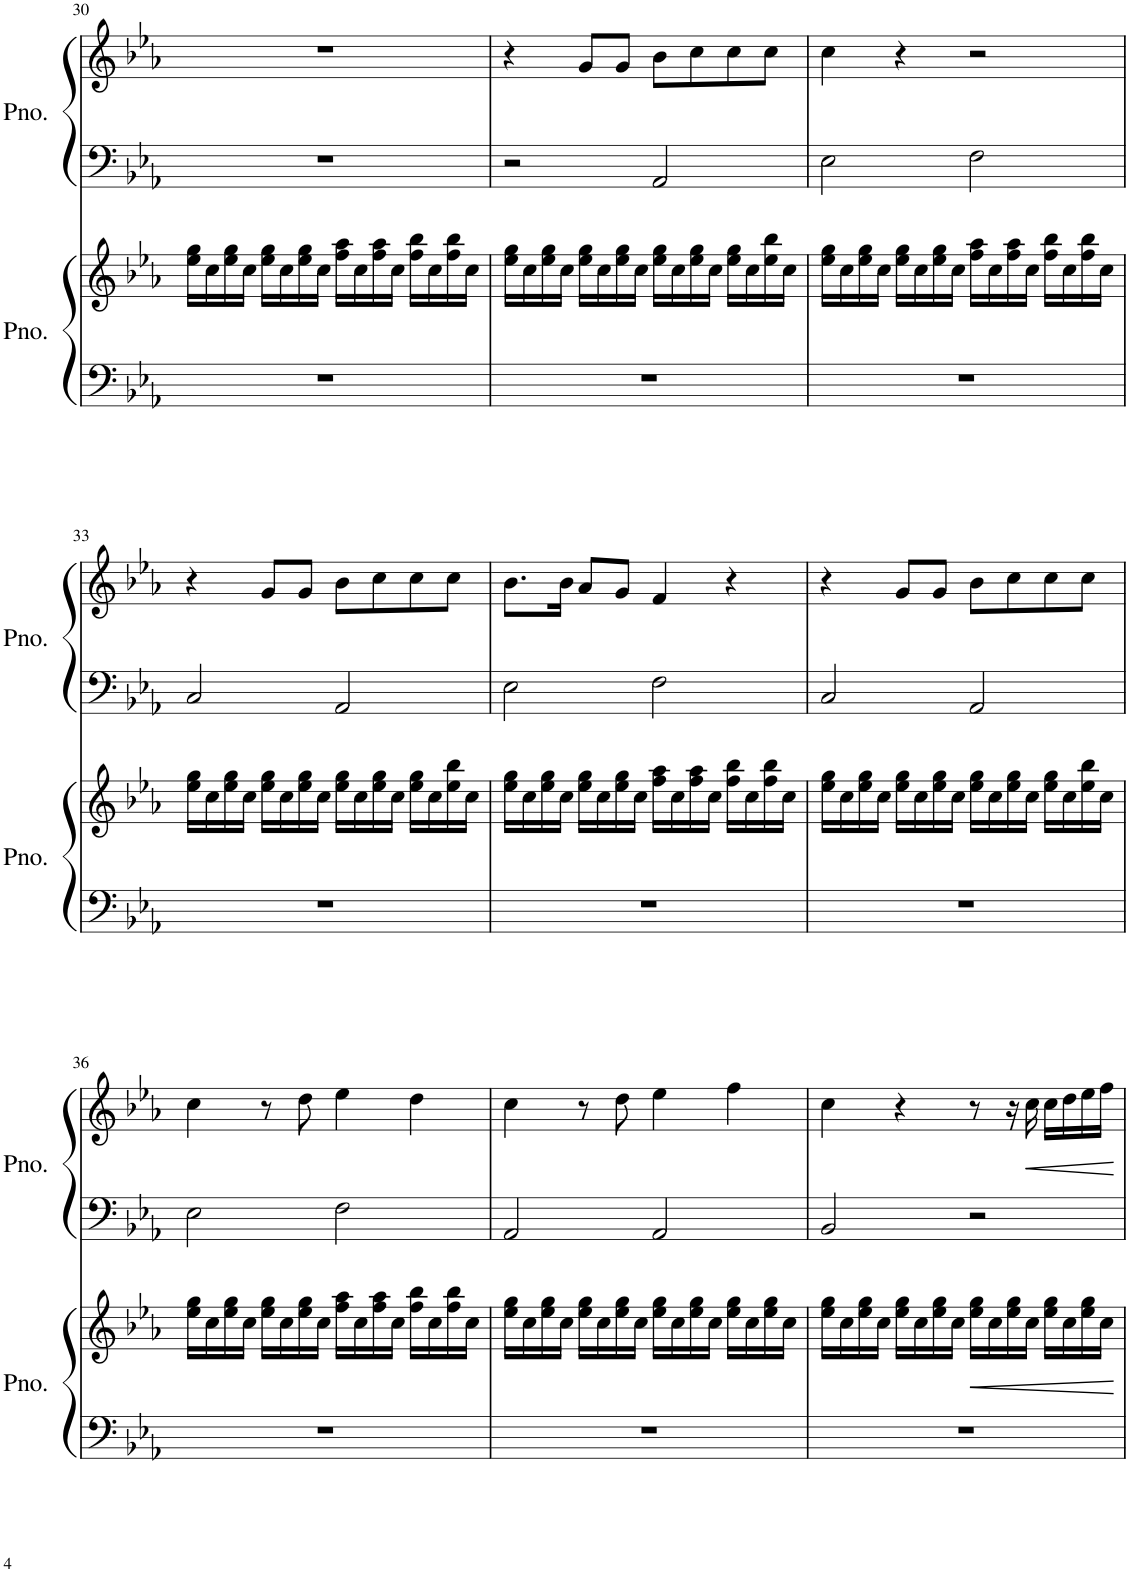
**kern	**kern	**dynam	**kern	**kern	**dynam
*part2	*part2	*part2	*part1	*part1	*part1
*staff4	*staff3	*staff3/4	*staff2	*staff1	*staff1/2
*I"Piano	*	*	*I"Piano	*	*
*I'Pno.	*	*	*I'Pno.	*	*
!!LO:PB:g=z
*clefF4	*clefG2	*	*clefF4	*clefG2	*
*k[b-e-a-]	*k[b-e-a-]	*	*k[b-e-a-]	*k[b-e-a-]	*
*M4/4	*M4/4	*	*M4/4	*M4/4	*
=30	=30	=30	=30	=30	=30
1r	16ee-\ 16gg\LL	.	1r	1r	.
.	16cc\	.	.	.	.
.	16ee-\ 16gg\	.	.	.	.
.	16cc\JJ	.	.	.	.
.	16ee-\ 16gg\LL	.	.	.	.
.	16cc\	.	.	.	.
.	16ee-\ 16gg\	.	.	.	.
.	16cc\JJ	.	.	.	.
.	16ff\ 16aa-\LL	.	.	.	.
.	16cc\	.	.	.	.
.	16ff\ 16aa-\	.	.	.	.
.	16cc\JJ	.	.	.	.
.	16ff\ 16bb-\LL	.	.	.	.
.	16cc\	.	.	.	.
.	16ff\ 16bb-\	.	.	.	.
.	16cc\JJ	.	.	.	.
=31	=31	=31	=31	=31	=31
1r	16ee-\ 16gg\LL	.	2r	4r	.
.	16cc\	.	.	.	.
.	16ee-\ 16gg\	.	.	.	.
.	16cc\JJ	.	.	.	.
.	16ee-\ 16gg\LL	.	.	8g/L	.
.	16cc\	.	.	.	.
.	16ee-\ 16gg\	.	.	8g/J	.
.	16cc\JJ	.	.	.	.
.	16ee-\ 16gg\LL	.	2AA-/	8b-\L	.
.	16cc\	.	.	.	.
.	16ee-\ 16gg\	.	.	8cc\	.
.	16cc\JJ	.	.	.	.
.	16ee-\ 16gg\LL	.	.	8cc\	.
.	16cc\	.	.	.	.
.	16ee-\ 16bb-\	.	.	8cc\J	.
.	16cc\JJ	.	.	.	.
=32	=32	=32	=32	=32	=32
1r	16ee-\ 16gg\LL	.	2E-\	4cc\	.
.	16cc\	.	.	.	.
.	16ee-\ 16gg\	.	.	.	.
.	16cc\JJ	.	.	.	.
.	16ee-\ 16gg\LL	.	.	4r	.
.	16cc\	.	.	.	.
.	16ee-\ 16gg\	.	.	.	.
.	16cc\JJ	.	.	.	.
.	16ff\ 16aa-\LL	.	2F\	2r	.
.	16cc\	.	.	.	.
.	16ff\ 16aa-\	.	.	.	.
.	16cc\JJ	.	.	.	.
.	16ff\ 16bb-\LL	.	.	.	.
.	16cc\	.	.	.	.
.	16ff\ 16bb-\	.	.	.	.
.	16cc\JJ	.	.	.	.
!!LO:LB:g=z
=33	=33	=33	=33	=33	=33
1r	16ee-\ 16gg\LL	.	2C/	4r	.
.	16cc\	.	.	.	.
.	16ee-\ 16gg\	.	.	.	.
.	16cc\JJ	.	.	.	.
.	16ee-\ 16gg\LL	.	.	8g/L	.
.	16cc\	.	.	.	.
.	16ee-\ 16gg\	.	.	8g/J	.
.	16cc\JJ	.	.	.	.
.	16ee-\ 16gg\LL	.	2AA-/	8b-\L	.
.	16cc\	.	.	.	.
.	16ee-\ 16gg\	.	.	8cc\	.
.	16cc\JJ	.	.	.	.
.	16ee-\ 16gg\LL	.	.	8cc\	.
.	16cc\	.	.	.	.
.	16ee-\ 16bb-\	.	.	8cc\J	.
.	16cc\JJ	.	.	.	.
=34	=34	=34	=34	=34	=34
1r	16ee-\ 16gg\LL	.	2E-\	8.b-\L	.
.	16cc\	.	.	.	.
.	16ee-\ 16gg\	.	.	.	.
.	16cc\JJ	.	.	16b-\Jk	.
.	16ee-\ 16gg\LL	.	.	8a-/L	.
.	16cc\	.	.	.	.
.	16ee-\ 16gg\	.	.	8g/J	.
.	16cc\JJ	.	.	.	.
.	16ff\ 16aa-\LL	.	2F\	4f/	.
.	16cc\	.	.	.	.
.	16ff\ 16aa-\	.	.	.	.
.	16cc\JJ	.	.	.	.
.	16ff\ 16bb-\LL	.	.	4r	.
.	16cc\	.	.	.	.
.	16ff\ 16bb-\	.	.	.	.
.	16cc\JJ	.	.	.	.
=35	=35	=35	=35	=35	=35
1r	16ee-\ 16gg\LL	.	2C/	4r	.
.	16cc\	.	.	.	.
.	16ee-\ 16gg\	.	.	.	.
.	16cc\JJ	.	.	.	.
.	16ee-\ 16gg\LL	.	.	8g/L	.
.	16cc\	.	.	.	.
.	16ee-\ 16gg\	.	.	8g/J	.
.	16cc\JJ	.	.	.	.
.	16ee-\ 16gg\LL	.	2AA-/	8b-\L	.
.	16cc\	.	.	.	.
.	16ee-\ 16gg\	.	.	8cc\	.
.	16cc\JJ	.	.	.	.
.	16ee-\ 16gg\LL	.	.	8cc\	.
.	16cc\	.	.	.	.
.	16ee-\ 16bb-\	.	.	8cc\J	.
.	16cc\JJ	.	.	.	.
!!LO:LB:g=z
=36	=36	=36	=36	=36	=36
1r	16ee-\ 16gg\LL	.	2E-\	4cc\	.
.	16cc\	.	.	.	.
.	16ee-\ 16gg\	.	.	.	.
.	16cc\JJ	.	.	.	.
.	16ee-\ 16gg\LL	.	.	8r	.
.	16cc\	.	.	.	.
.	16ee-\ 16gg\	.	.	8dd\	.
.	16cc\JJ	.	.	.	.
.	16ff\ 16aa-\LL	.	2F\	4ee-\	.
.	16cc\	.	.	.	.
.	16ff\ 16aa-\	.	.	.	.
.	16cc\JJ	.	.	.	.
.	16ff\ 16bb-\LL	.	.	4dd\	.
.	16cc\	.	.	.	.
.	16ff\ 16bb-\	.	.	.	.
.	16cc\JJ	.	.	.	.
=37	=37	=37	=37	=37	=37
1r	16ee-\ 16gg\LL	.	2AA-/	4cc\	.
.	16cc\	.	.	.	.
.	16ee-\ 16gg\	.	.	.	.
.	16cc\JJ	.	.	.	.
.	16ee-\ 16gg\LL	.	.	8r	.
.	16cc\	.	.	.	.
.	16ee-\ 16gg\	.	.	8dd\	.
.	16cc\JJ	.	.	.	.
.	16ee-\ 16gg\LL	.	2AA-/	4ee-\	.
.	16cc\	.	.	.	.
.	16ee-\ 16gg\	.	.	.	.
.	16cc\JJ	.	.	.	.
.	16ee-\ 16gg\LL	.	.	4ff\	.
.	16cc\	.	.	.	.
.	16ee-\ 16gg\	.	.	.	.
.	16cc\JJ	.	.	.	.
=38	=38	=38	=38	=38	=38
1r	16ee-\ 16gg\LL	.	2BB-/	4cc\	.
.	16cc\	.	.	.	.
.	16ee-\ 16gg\	.	.	.	.
.	16cc\JJ	.	.	.	.
.	16ee-\ 16gg\LL	.	.	4r	.
.	16cc\	.	.	.	.
.	16ee-\ 16gg\	.	.	.	.
.	16cc\JJ	.	.	.	.
!	!	!LO:HP:b	!	!	!
.	16ee-\ 16gg\LL	<	2r	8r	.
.	16cc\	.	.	.	.
.	16ee-\ 16gg\	.	.	16r	.
!	!	!	!	!	!LO:HP:b
.	16cc\JJ	.	.	16cc\	<
.	16ee-\ 16gg\LL	.	.	16cc\LL	.
.	16cc\	.	.	16dd\	.
.	16ee-\ 16gg\	.	.	16ee-\	.
.	16cc\JJ	.	.	16ff\JJ	.
.	.	[	.	.	[
=	=	=	=	=	=
*-	*-	*-	*-	*-	*-
